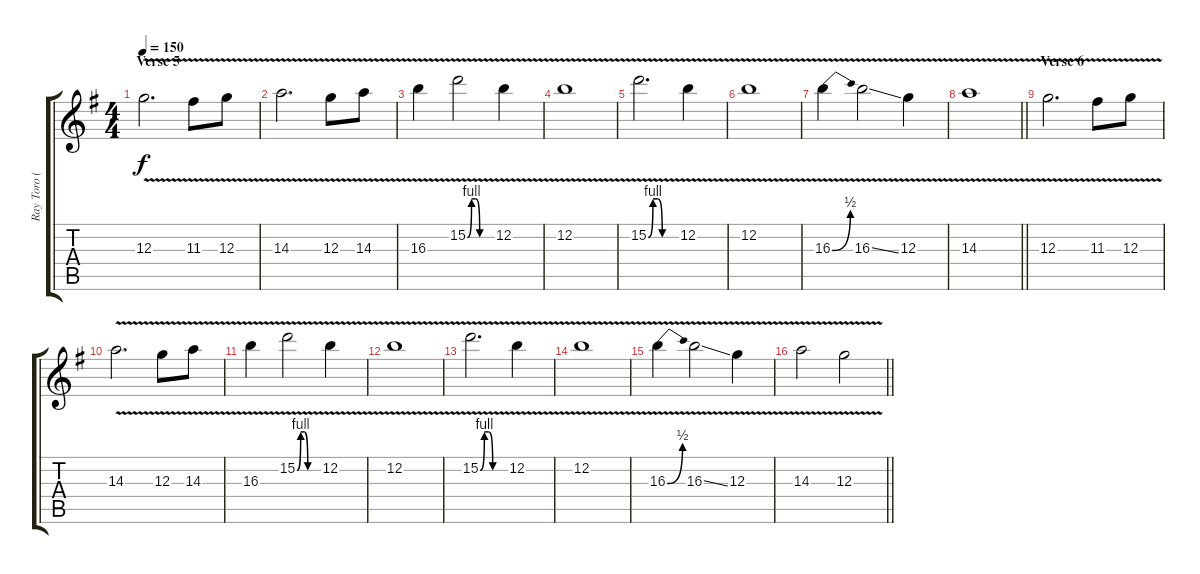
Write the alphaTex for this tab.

\track ("Ray Toro (lead guitar)" "Ray Toro (") {instrument distortionguitar}
\staff {score tabs}
\tuning (E4 B3 G3 D3 A2 E2) {hide}
\ts (4 4)
\section ("" "Verse 5")
\tempo 150
\clef g2
\ks eminor
12.3{v}.2{d dy f} 11.3{v}.8 12.3{v}.8 |
14.3{v}.2{d} 12.3{v}.8 14.3{v}.8 |
16.3{v}.4 15.2{be (custom 0 0 10 4 20 4 30 0 60 0) v}.2 12.2{v}.4 |
12.2{v}.1 |
15.2{be (custom 0 0 10 4 20 4 30 0 60 0) v}.2{d} 12.2{v}.4 |
12.2{v}.1 |
16.3{be (bend 0 0 60 2) v}.4 16.3{v ss}.2 12.3{v}.4 |
\barLineRight lightlight
14.3{v}.1 |
\section ("" "Verse 6")
12.3{v}.2{d} 11.3{v}.8 12.3{v}.8 |
14.3{v}.2{d} 12.3{v}.8 14.3{v}.8 |
16.3{v}.4 15.2{be (custom 0 0 10 4 20 4 30 0 60 0) v}.2 12.2{v}.4 |
12.2{v}.1 |
15.2{be (custom 0 0 10 4 20 4 30 0 60 0) v}.2{d} 12.2{v}.4 |
12.2{v}.1 |
16.3{be (bend 0 0 60 2) v}.4 16.3{v ss}.2 12.3{v}.4 |
\barLineRight lightlight
14.3{v}.2 12.3{v}.2
